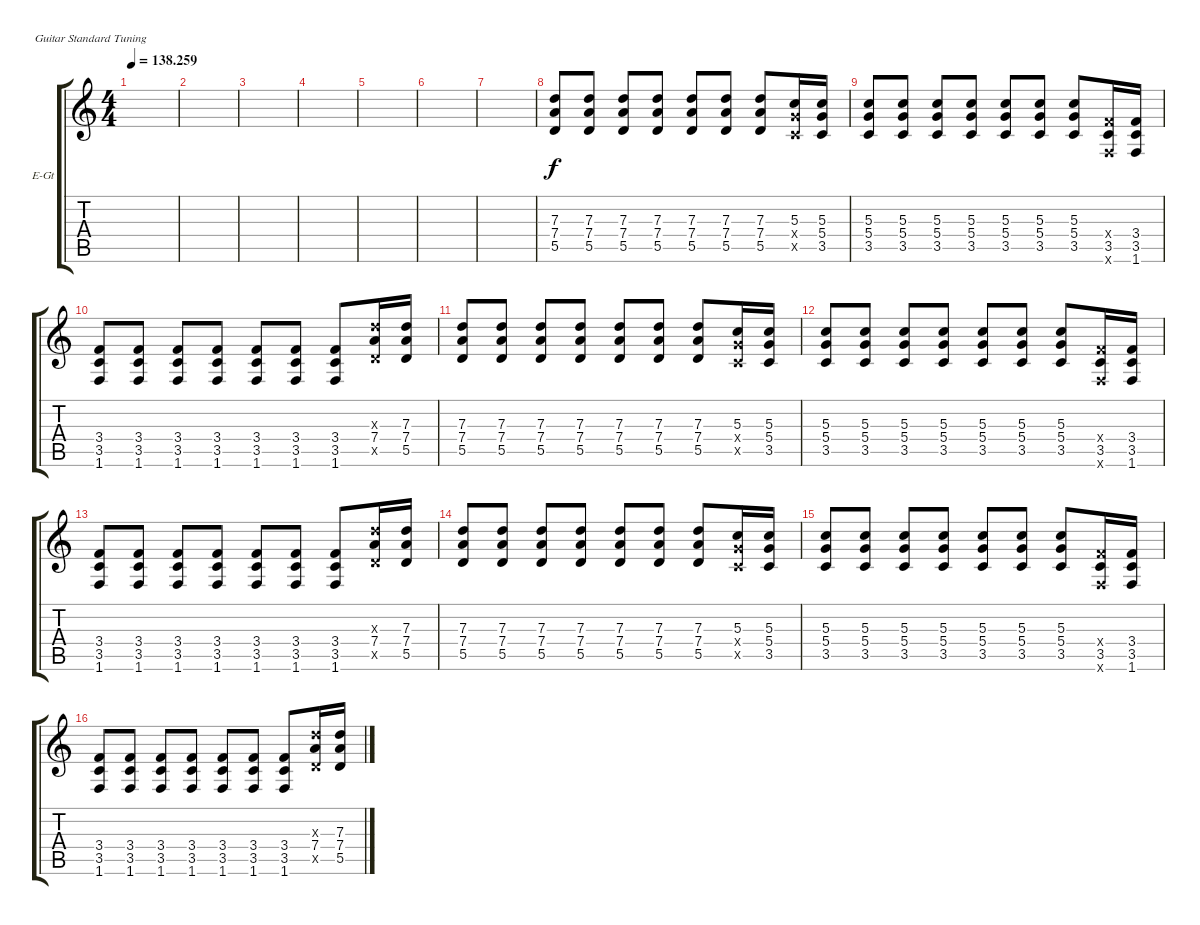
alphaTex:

\bracketExtendMode groupsimilarinstruments
\firstSystemTrackNameOrientation horizontal
\otherSystemsTrackNameOrientation horizontal
\track ("Black Francis" "E-Gt") {instrument overdrivenguitar}
\staff {score tabs}
\tuning (E4 B3 G3 D3 A2 E2)
\ts (4 4)
\tempo
138.259
\accidentals auto
\clef g2
\ottava regular
\simile none
\scale
0.333333
\ks c
|
\scale
0.333333 |
\scale
0.333333 |
\scale
0.333333 |
\scale
0.333333 |
\scale
0.333333 |
\scale
0.333333 |
\scale
0.333333 (5.5 7.4 7.3).8 (5.5 7.4 7.3).8 (5.5 7.4 7.3).8 (5.5 7.4 7.3).8 (5.5 7.4 7.3).8 (5.5 7.4 7.3).8 (5.5 7.4 7.3).8 (5.4{x} 5.3 3.5{x}).16 (3.5 5.4 5.3).16 |
\scale
0.333333 (3.5 5.4 5.3).8 (3.5 5.4 5.3).8 (3.5 5.4 5.3).8 (3.5 5.4 5.3).8 (3.5 5.4 5.3).8 (3.5 5.4 5.3).8 (3.5 5.4 5.3).8 (1.6{x} 3.5 3.4{x}).16 (1.6 3.5 3.4).16 |
\scale
0.333333 (1.6 3.5 3.4).8 (1.6 3.5 3.4).8 (1.6 3.5 3.4).8 (1.6 3.5 3.4).8 (1.6 3.5 3.4).8 (1.6 3.5 3.4).8 (1.6 3.5 3.4).8 (7.4 7.3{x} 5.5{x}).16 (5.5 7.4 7.3).16 |
\scale
0.333333 (5.5 7.4 7.3).8 (5.5 7.4 7.3).8 (5.5 7.4 7.3).8 (5.5 7.4 7.3).8 (5.5 7.4 7.3).8 (5.5 7.4 7.3).8 (5.5 7.4 7.3).8 (5.4{x} 5.3 3.5{x}).16 (3.5 5.4 5.3).16 |
\scale
0.333333 (3.5 5.4 5.3).8 (3.5 5.4 5.3).8 (3.5 5.4 5.3).8 (3.5 5.4 5.3).8 (3.5 5.4 5.3).8 (3.5 5.4 5.3).8 (3.5 5.4 5.3).8 (1.6{x} 3.5 3.4{x}).16 (1.6 3.5 3.4).16 |
\scale
0.333333 (1.6 3.5 3.4).8 (1.6 3.5 3.4).8 (1.6 3.5 3.4).8 (1.6 3.5 3.4).8 (1.6 3.5 3.4).8 (1.6 3.5 3.4).8 (1.6 3.5 3.4).8 (7.4 7.3{x} 5.5{x}).16 (5.5 7.4 7.3).16 |
\scale
0.333333 (5.5 7.4 7.3).8 (5.5 7.4 7.3).8 (5.5 7.4 7.3).8 (5.5 7.4 7.3).8 (5.5 7.4 7.3).8 (5.5 7.4 7.3).8 (5.5 7.4 7.3).8 (5.4{x} 5.3 3.5{x}).16 (3.5 5.4 5.3).16 |
\scale
0.333333 (3.5 5.4 5.3).8 (3.5 5.4 5.3).8 (3.5 5.4 5.3).8 (3.5 5.4 5.3).8 (3.5 5.4 5.3).8 (3.5 5.4 5.3).8 (3.5 5.4 5.3).8 (1.6{x} 3.5 3.4{x}).16 (1.6 3.5 3.4).16 |
\scale
0.333333 (1.6 3.5 3.4).8 (1.6 3.5 3.4).8 (1.6 3.5 3.4).8 (1.6 3.5 3.4).8 (1.6 3.5 3.4).8 (1.6 3.5 3.4).8 (1.6 3.5 3.4).8 (7.4 7.3{x} 5.5{x}).16 (5.5 7.4 7.3).16
